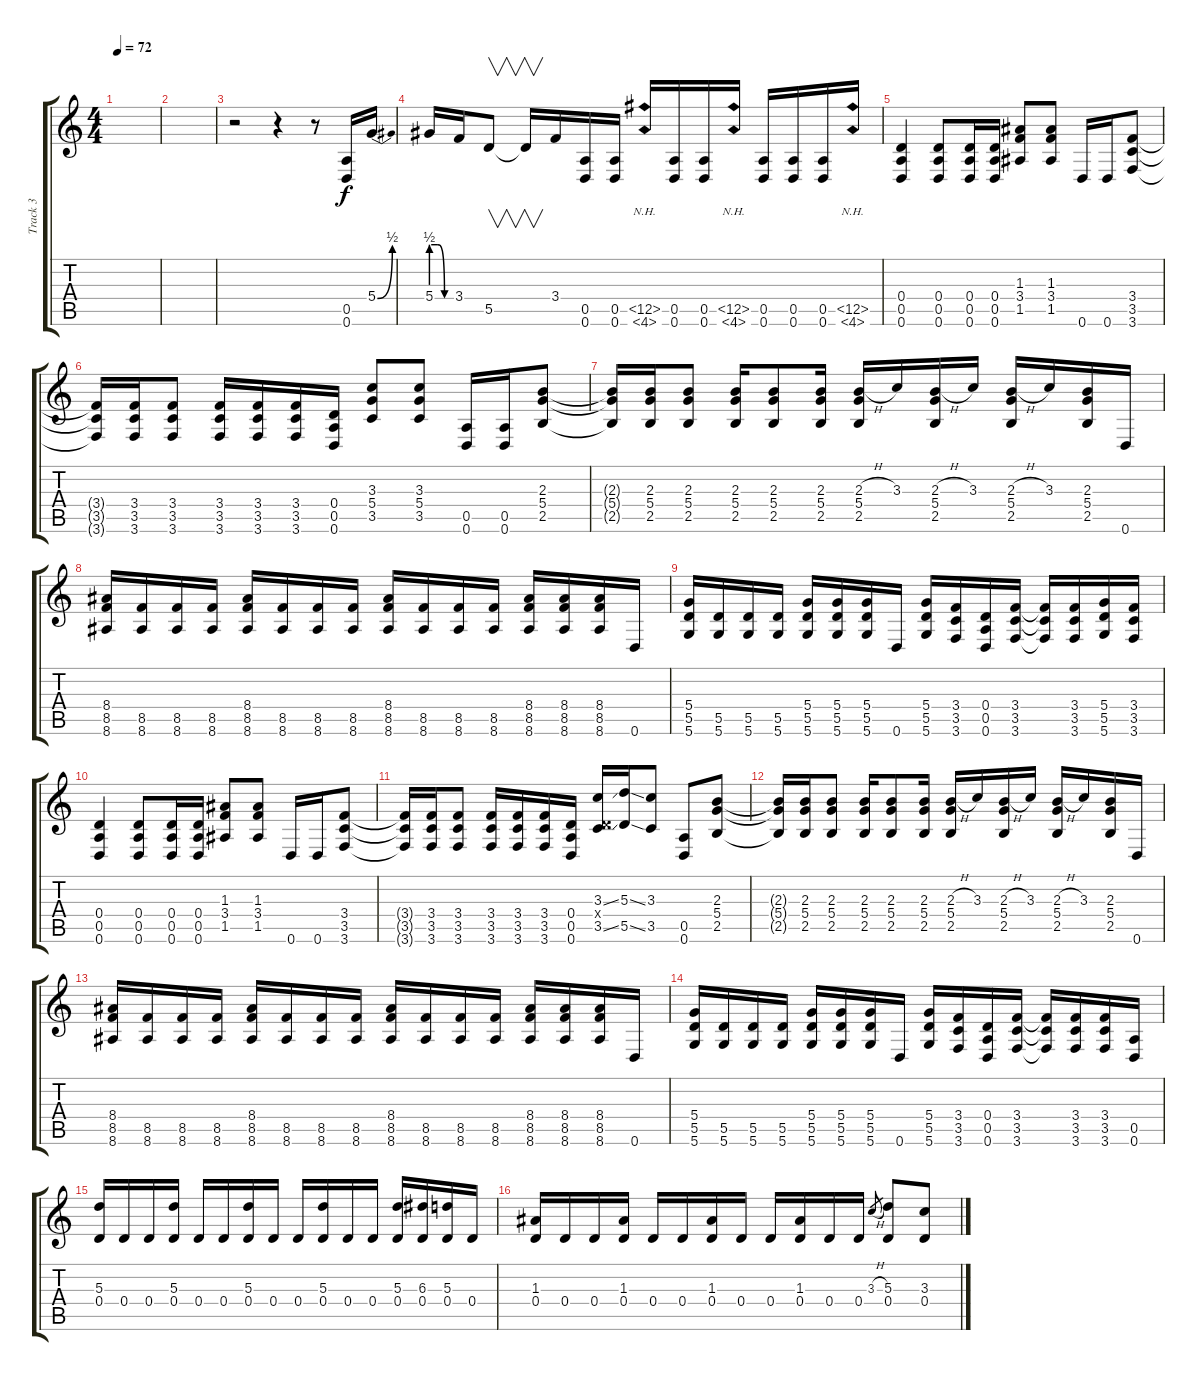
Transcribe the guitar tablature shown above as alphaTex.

\track ("Track 3" "Track 3") {instrument distortionguitar}
\staff {score tabs}
\tuning (D4 D4 A3 D3 A2 D2) {hide}
\ts (4 4)
\tempo 72
\clef g2
\ks c
|
|
r.2 r.4 r.8 (0.5 0.6).16 5.4{be (bend 0 0 60 2)}.16 |
5.4{be (custom 0 2 20 2 40 0 60 0)}.16 3.4.16 5.5.8{v} 5.5{t}.16{v} 3.4.16 (0.5 0.6).16 (0.5 0.6).16 (0.5{nh} 4.6{nh}).16 (0.5 0.6).16 (0.5 0.6).16 (0.5{nh} 4.6{nh}).16 (0.5 0.6).16 (0.5 0.6).16 (0.5 0.6).16 (0.5{nh} 4.6{nh}).16 |
(0.4 0.5 0.6).4 (0.4 0.5 0.6).8 (0.4 0.5 0.6).16 (0.4 0.5 0.6).16 (1.3 3.4 1.5).8 (1.3 3.4 1.5).8 0.6.16 0.6.16 (3.4 3.5 3.6).8 |
(3.4{t} 3.5{t} 3.6{t}).16 (3.4 3.5 3.6).16 (3.4 3.5 3.6).8 (3.4 3.5 3.6).16 (3.4 3.5 3.6).16 (3.4 3.5 3.6).16 (0.4 0.5 0.6).16 (3.3 5.4 3.5).8 (3.3 5.4 3.5).8 (0.5 0.6).16 (0.5 0.6).16 (2.3 5.4 2.5).8 |
(2.3{t} 5.4{t} 2.5{t}).16 (2.3 5.4 2.5).16 (2.3 5.4 2.5).8 (2.3 5.4 2.5).16 (2.3 5.4 2.5).8 (2.3 5.4 2.5).16 (2.3{h} 5.4 2.5).16 3.3.16 (2.3{h} 5.4 2.5).16 3.3.16 (2.3{h} 5.4 2.5).16 3.3.16 (2.3 5.4 2.5).16 0.6.16 |
(8.4 8.5 8.6).16 (8.5 8.6).16 (8.5 8.6).16 (8.5 8.6).16 (8.4 8.5 8.6).16 (8.5 8.6).16 (8.5 8.6).16 (8.5 8.6).16 (8.4 8.5 8.6).16 (8.5 8.6).16 (8.5 8.6).16 (8.5 8.6).16 (8.4 8.5 8.6).16 (8.4 8.5 8.6).16 (8.4 8.5 8.6).16 0.6.16 |
(5.4 5.5 5.6).16 (5.5 5.6).16 (5.5 5.6).16 (5.5 5.6).16 (5.4 5.5 5.6).16 (5.4 5.5 5.6).16 (5.4 5.5 5.6).16 0.6.16 (5.4 5.5 5.6).16 (3.4 3.5 3.6).16 (0.4 0.5 0.6).16 (3.4 3.5 3.6).16 (3.4{t} 3.5{t} 3.6{t}).16 (3.4 3.5 3.6).16 (5.4 5.5 5.6).16 (3.4 3.5 3.6).16 |
(0.4 0.5 0.6).4 (0.4 0.5 0.6).8 (0.4 0.5 0.6).16 (0.4 0.5 0.6).16 (1.3 3.4 1.5).8 (1.3 3.4 1.5).8 0.6.16 0.6.16 (3.4 3.5 3.6).8 |
(3.4{t} 3.5{t} 3.6{t}).16 (3.4 3.5 3.6).16 (3.4 3.5 3.6).8 (3.4 3.5 3.6).16 (3.4 3.5 3.6).16 (3.4 3.5 3.6).16 (0.4 0.5 0.6).16 (3.3{ss} 0.4{x} 3.5{ss}).16 (5.3{ss} 5.5{ss}).16 (3.3 3.5).8 (0.5 0.6).8 (2.3 5.4 2.5).8 |
(2.3{t} 5.4{t} 2.5{t}).16 (2.3 5.4 2.5).16 (2.3 5.4 2.5).8 (2.3 5.4 2.5).16 (2.3 5.4 2.5).8 (2.3 5.4 2.5).16 (2.3{h} 5.4 2.5).16 3.3.16 (2.3{h} 5.4 2.5).16 3.3.16 (2.3{h} 5.4 2.5).16 3.3.16 (2.3 5.4 2.5).16 0.6.16 |
(8.4 8.5 8.6).16 (8.5 8.6).16 (8.5 8.6).16 (8.5 8.6).16 (8.4 8.5 8.6).16 (8.5 8.6).16 (8.5 8.6).16 (8.5 8.6).16 (8.4 8.5 8.6).16 (8.5 8.6).16 (8.5 8.6).16 (8.5 8.6).16 (8.4 8.5 8.6).16 (8.4 8.5 8.6).16 (8.4 8.5 8.6).16 0.6.16 |
(5.4 5.5 5.6).16 (5.5 5.6).16 (5.5 5.6).16 (5.5 5.6).16 (5.4 5.5 5.6).16 (5.4 5.5 5.6).16 (5.4 5.5 5.6).16 0.6.16 (5.4 5.5 5.6).16 (3.4 3.5 3.6).16 (0.4 0.5 0.6).16 (3.4 3.5 3.6).16 (3.4{t} 3.5{t} 3.6{t}).16 (3.4 3.5 3.6).16 (3.4 3.5 3.6).16 (0.5 0.6).16 |
(5.3 0.4).16 0.4.16 0.4.16 (5.3 0.4).16 0.4.16 0.4.16 (5.3 0.4).16 0.4.16 0.4.16 (5.3 0.4).16 0.4.16 0.4.16 (5.3 0.4).16 (6.3 0.4).16 (5.3 0.4).16 0.4.16 |
(1.3 0.4).16 0.4.16 0.4.16 (1.3 0.4).16 0.4.16 0.4.16 (1.3 0.4).16 0.4.16 0.4.16 (1.3 0.4).16 0.4.16 0.4.16 3.3{h}.8{gr} (5.3 0.4).8 (3.3 0.4).8
